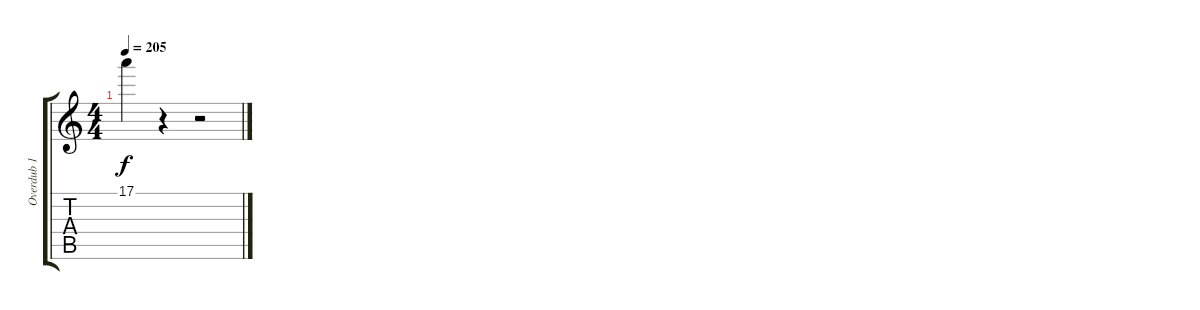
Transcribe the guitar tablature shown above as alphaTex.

\track ("Overdub 1" "Overdub 1") {instrument distortionguitar}
\staff {score tabs}
\tuning (E4 B3 G3 D3 A2 E2) {hide}
\ts (4 4)
\tempo 205
\clef g2
\ks c
17.1.4{dy f} r.4 r.2
